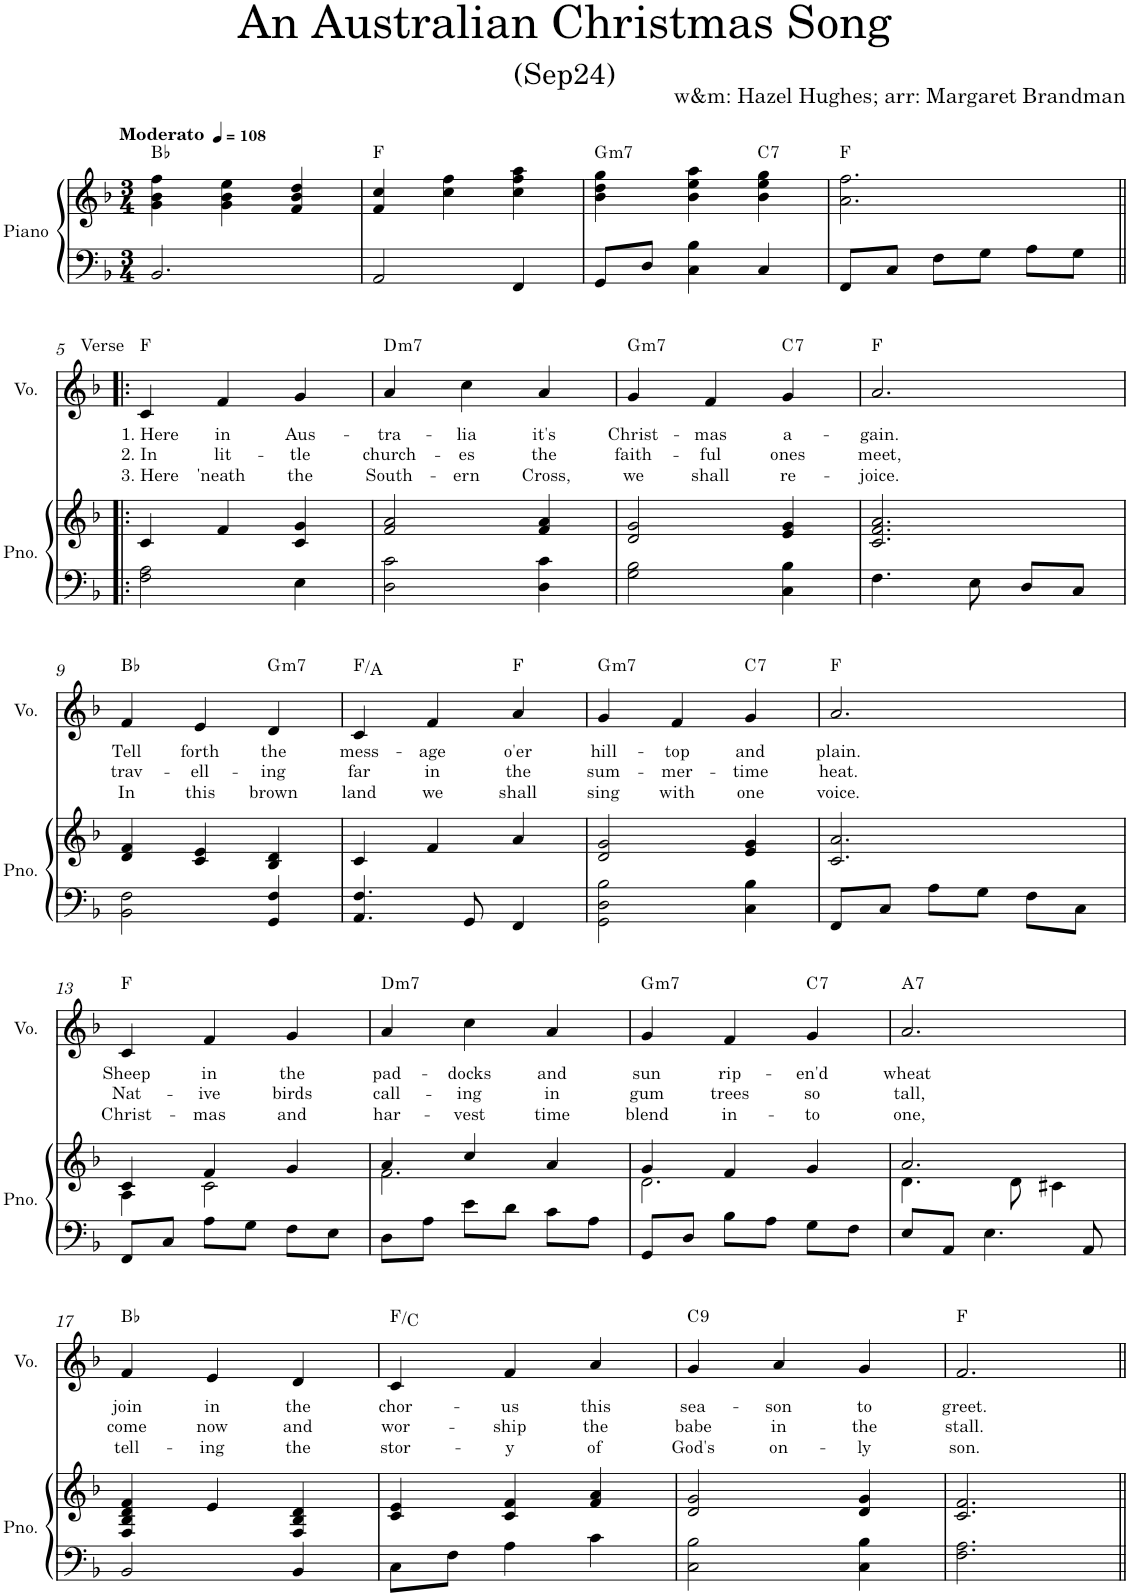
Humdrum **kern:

**kern	**kern	**harte	**kern	**text	**text	**text	**harte
*part2	*part2	*part2	*part1	*part1	*part1	*part1	*part1
*staff3	*staff2	*	*staff1	*staff1	*staff1	*staff1	*
*I"Piano	*	*	*I"Voice	*	*	*	*
*I'Pno.	*	*	*I'Vo.	*	*	*	*
*clefF4	*clefG2	*	*clefG2	*	*	*	*
*k[b-]	*k[b-]	*	*k[b-]	*	*	*	*
*M3/4	*M3/4	*	*M3/4	*	*	*	*
*MM108	*MM108	*	*MM108	*	*	*	*
=1	=1	=1	=1	=1	=1	=1	=1
!	!	!	!LO:TX:a:B:t=Moderato	!	!	!	!
2.BB-/	4g\ 4b-\ 4ff\	Bb:maj	2.r	.	.	.	.
.	4g\ 4b-\ 4ee\	.	.	.	.	.	.
.	4f/ 4b-/ 4dd/	.	.	.	.	.	.
=2	=2	=2	=2	=2	=2	=2	=2
2AA/	4f/ 4cc/	F:maj	2.r	.	.	.	.
.	4cc\ 4ff\	.	.	.	.	.	.
4FF/	4cc\ 4ff\ 4aa\	.	.	.	.	.	.
=3	=3	=3	=3	=3	=3	=3	=3
!	!	!LO:H:kt=m7	!	!	!	!	!
8GG/L	4b-\ 4dd\ 4gg\	G:min7	2.r	.	.	.	.
8D/J	.	.	.	.	.	.	.
4C\ 4B-\	4b-\ 4ee\ 4aa\	.	.	.	.	.	.
!	!	!LO:H:kt=7	!	!	!	!	!
4C/	4b-\ 4ee\ 4gg\	C:7	.	.	.	.	.
=4	=4	=4	=4	=4	=4	=4	=4
8FF/L	2.a\ 2.ff\	F:maj	2.r	.	.	.	.
8C/J	.	.	.	.	.	.	.
8F\L	.	.	.	.	.	.	.
8G\J	.	.	.	.	.	.	.
8A\L	.	.	.	.	.	.	.
8G\J	.	.	.	.	.	.	.
!!LO:LB:g=z
=5!|:	=5!|:	=5!|:	=5!|:	=5!|:	=5!|:	=5!|:	=5!|:
!	!	!	!LO:TX:a:t=Verse	!	!	!	!
!	!	!	!	!LO:LY:b	!LO:LY:b	!LO:LY:b	!
2F\ 2A\	4c/	.	4c/	1. Here	2. In	3. Here	F:maj
!	!	!	!	!LO:LY:b	!LO:LY:b	!LO:LY:b	!
.	4f/	.	4f/	in	lit-	'neath	.
!	!	!	!	!LO:LY:b	!LO:LY:b	!LO:LY:b	!
4E\	4c/ 4g/	.	4g/	Aus-	-tle	the	.
=6	=6	=6	=6	=6	=6	=6	=6
!	!	!	!	!LO:LY:b	!LO:LY:b	!LO:LY:b	!LO:H:kt=m7
2D\ 2c\	2f/ 2a/	.	4a/	-tra-	church-	South-	D:min7
!	!	!	!	!LO:LY:b	!LO:LY:b	!LO:LY:b	!
.	.	.	4cc\	-lia	-es	-ern	.
!	!	!	!	!LO:LY:b	!LO:LY:b	!LO:LY:b	!
4D\ 4c\	4f/ 4a/	.	4a/	it's	the	Cross,	.
=7	=7	=7	=7	=7	=7	=7	=7
!	!	!	!	!LO:LY:b	!LO:LY:b	!LO:LY:b	!LO:H:kt=m7
2G\ 2B-\	2d/ 2g/	.	4g/	Christ-	faith-	we	G:min7
!	!	!	!	!LO:LY:b	!LO:LY:b	!LO:LY:b	!
.	.	.	4f/	-mas	-ful	shall	.
!	!	!	!	!LO:LY:b	!LO:LY:b	!LO:LY:b	!LO:H:kt=7
4C\ 4B-\	4e/ 4g/	.	4g/	a-	ones	re-	C:7
=8	=8	=8	=8	=8	=8	=8	=8
!	!	!	!	!LO:LY:b	!LO:LY:b	!LO:LY:b	!
4.F\	2.c/ 2.f/ 2.a/	.	2.a/	-gain.	meet,	-joice.	F:maj
8E\	.	.	.	.	.	.	.
8D/L	.	.	.	.	.	.	.
8C/J	.	.	.	.	.	.	.
!!LO:LB:g=z
=9	=9	=9	=9	=9	=9	=9	=9
!	!	!	!	!LO:LY:b	!LO:LY:b	!LO:LY:b	!
2BB-\ 2F\	4d/ 4f/	.	4f/	Tell	trav-	In	Bb:maj
!	!	!	!	!LO:LY:b	!LO:LY:b	!LO:LY:b	!
.	4c/ 4e/	.	4e/	forth	-ell-	this	.
!	!	!	!	!LO:LY:b	!LO:LY:b	!LO:LY:b	!LO:H:kt=m7
4GG/ 4F/	4B-/ 4d/	.	4d/	the	-ing	brown	G:min7
=10	=10	=10	=10	=10	=10	=10	=10
!	!	!	!	!LO:LY:b	!LO:LY:b	!LO:LY:b	!
4.AA/ 4.F/	4c/	.	4c/	mess-	far	land	F:maj/3
!	!	!	!	!LO:LY:b	!LO:LY:b	!LO:LY:b	!
.	4f/	.	4f/	-age	in	we	.
8GG/	.	.	.	.	.	.	.
!	!	!	!	!LO:LY:b	!LO:LY:b	!LO:LY:b	!
4FF/	4a/	.	4a/	o'er	the	shall	F:maj
=11	=11	=11	=11	=11	=11	=11	=11
!	!	!	!	!LO:LY:b	!LO:LY:b	!LO:LY:b	!LO:H:kt=m7
2GG\ 2D\ 2B-\	2d/ 2g/	.	4g/	hill-	sum-	sing	G:min7
!	!	!	!	!LO:LY:b	!LO:LY:b	!LO:LY:b	!
.	.	.	4f/	-top	-mer-	with	.
!	!	!	!	!LO:LY:b	!LO:LY:b	!LO:LY:b	!LO:H:kt=7
4C\ 4B-\	4e/ 4g/	.	4g/	and	-time	one	C:7
=12	=12	=12	=12	=12	=12	=12	=12
!	!	!	!	!LO:LY:b	!LO:LY:b	!LO:LY:b	!
8FF/L	2.c/ 2.a/	.	2.a/	plain.	heat.	voice.	F:maj
8C/J	.	.	.	.	.	.	.
8A\L	.	.	.	.	.	.	.
8G\J	.	.	.	.	.	.	.
8F\L	.	.	.	.	.	.	.
8C\J	.	.	.	.	.	.	.
!!LO:LB:g=z
=13	=13	=13	=13	=13	=13	=13	=13
*	*^	*	*	*	*	*	*
!	!	!	!	!	!LO:LY:b	!LO:LY:b	!LO:LY:b	!
8FF/L	4c/	4A\	.	4c/	Sheep	Nat-	Christ-	F:maj
8C/J	.	.	.	.	.	.	.	.
!	!	!	!	!	!LO:LY:b	!LO:LY:b	!LO:LY:b	!
8A\L	4f/	2c\	.	4f/	in	-ive	-mas	.
8G\J	.	.	.	.	.	.	.	.
!	!	!	!	!	!LO:LY:b	!LO:LY:b	!LO:LY:b	!
8F\L	4g/	.	.	4g/	the	birds	and	.
8E\J	.	.	.	.	.	.	.	.
=14	=14	=14	=14	=14	=14	=14	=14	=14
!	!	!	!	!	!LO:LY:b	!LO:LY:b	!LO:LY:b	!LO:H:kt=m7
8D\L	4a/	2.f\	.	4a/	pad-	call-	har-	D:min7
8A\J	.	.	.	.	.	.	.	.
!	!	!	!	!	!LO:LY:b	!LO:LY:b	!LO:LY:b	!
8e\L	4cc/	.	.	4cc\	-docks	-ing	-vest	.
8d\J	.	.	.	.	.	.	.	.
!	!	!	!	!	!LO:LY:b	!LO:LY:b	!LO:LY:b	!
8c\L	4a/	.	.	4a/	and	in	time	.
8A\J	.	.	.	.	.	.	.	.
=15	=15	=15	=15	=15	=15	=15	=15	=15
!	!	!	!	!	!LO:LY:b	!LO:LY:b	!LO:LY:b	!LO:H:kt=m7
8GG/L	4g/	2.d\	.	4g/	sun	gum	blend	G:min7
8D/J	.	.	.	.	.	.	.	.
!	!	!	!	!	!LO:LY:b	!LO:LY:b	!LO:LY:b	!
8B-\L	4f/	.	.	4f/	rip-	trees	in-	.
8A\J	.	.	.	.	.	.	.	.
!	!	!	!	!	!LO:LY:b	!LO:LY:b	!LO:LY:b	!LO:H:kt=7
8G\L	4g/	.	.	4g/	-en'd	so	-to	C:7
8F\J	.	.	.	.	.	.	.	.
=16	=16	=16	=16	=16	=16	=16	=16	=16
!	!	!	!	!	!LO:LY:b	!LO:LY:b	!LO:LY:b	!LO:H:kt=7
8E/L	2.a/	4.d\	.	2.a/	wheat	tall,	one,	A:7
8AA/J	.	.	.	.	.	.	.	.
4.E\	.	.	.	.	.	.	.	.
.	.	8d\	.	.	.	.	.	.
.	.	4c#X\	.	.	.	.	.	.
8AA/	.	.	.	.	.	.	.	.
*	*v	*v	*	*	*	*	*	*
!!LO:LB:g=z
=17	=17	=17	=17	=17	=17	=17	=17
!	!	!	!	!LO:LY:b	!LO:LY:b	!LO:LY:b	!
2BB-/	4F/ 4B-/ 4d/ 4f/	.	4f/	join	come	tell-	Bb:maj
!	!	!	!	!LO:LY:b	!LO:LY:b	!LO:LY:b	!
.	4e/	.	4e/	in	now	-ing	.
!	!	!	!	!LO:LY:b	!LO:LY:b	!LO:LY:b	!
4BB-/	4F/ 4B-/ 4d/	.	4d/	the	and	the	.
=18	=18	=18	=18	=18	=18	=18	=18
!	!	!	!	!LO:LY:b	!LO:LY:b	!LO:LY:b	!
8C\L	4c/ 4e/	.	4c/	chor-	wor-	stor-	F:maj/5
8F\J	.	.	.	.	.	.	.
!	!	!	!	!LO:LY:b	!LO:LY:b	!LO:LY:b	!
4A\	4c/ 4f/	.	4f/	-us	-ship	-y	.
!	!	!	!	!LO:LY:b	!LO:LY:b	!LO:LY:b	!
4c\	4f/ 4a/	.	4a/	this	the	of	.
=19	=19	=19	=19	=19	=19	=19	=19
!	!	!	!	!LO:LY:b	!LO:LY:b	!LO:LY:b	!LO:H:kt=9
2C\ 2B-\	2d/ 2g/	.	4g/	sea-	babe	God's	C:9
!	!	!	!	!LO:LY:b	!LO:LY:b	!LO:LY:b	!
.	.	.	4a/	-son	in	on-	.
!	!	!	!	!LO:LY:b	!LO:LY:b	!LO:LY:b	!
4C\ 4B-\	4d/ 4g/	.	4g/	to	the	-ly	.
=20	=20	=20	=20	=20	=20	=20	=20
!	!	!	!	!LO:LY:b	!LO:LY:b	!LO:LY:b	!
2.F\ 2.A\	2.c/ 2.f/	.	2.f/	greet.	stall.	son.	F:maj
=||	=||	=||	=||	=||	=||	=||	=||
*-	*-	*-	*-	*-	*-	*-	*-
